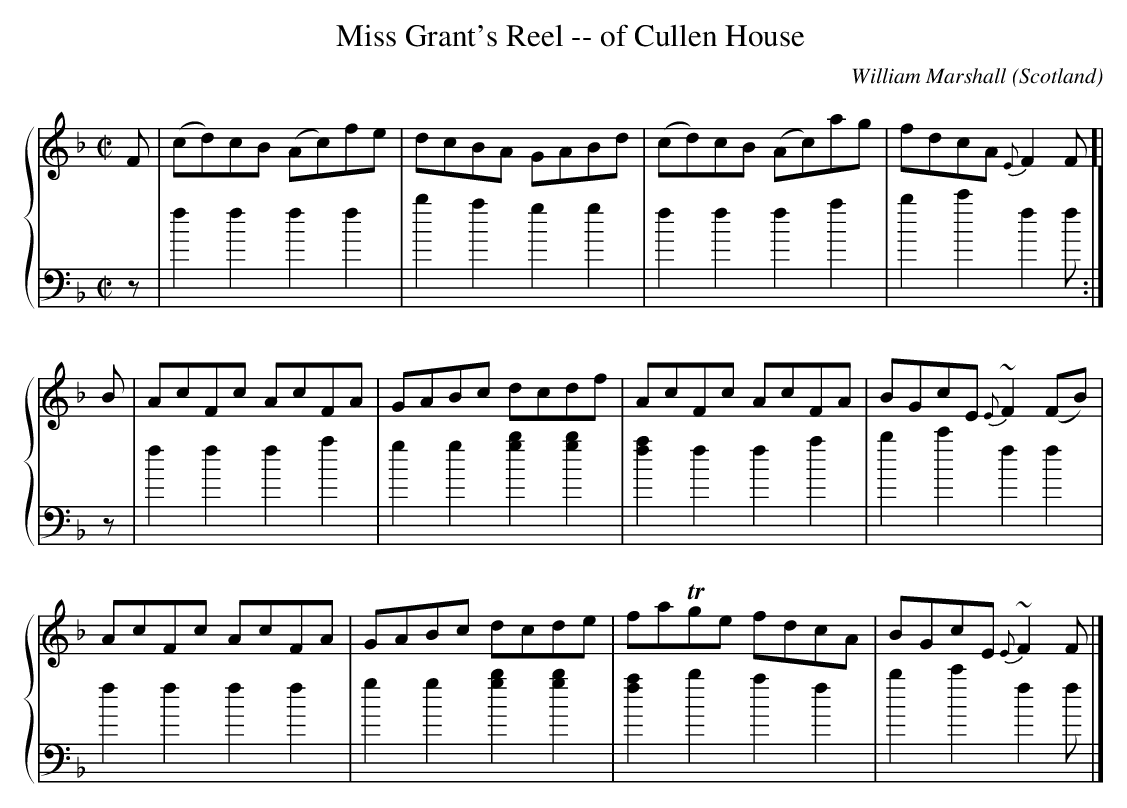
X:1
T:Miss Grant's Reel -- of Cullen House
C:William Marshall
L:1/8
M:C|
O:Scotland
K:F
%%staves {1 2}
V:1
F | \
(cd)cB (Ac)fe | dcBA GABd | (cd)cB (Ac)ag | fdcA {E}F2 F [|
B | \
AcFc AcFA | GABc dcdf | AcFc AcFA | BGcE {E}~F2 (FB) |
AcFc AcFA | GABc dcde | fa!trill!ge fdcA | BGcE {E}~F2 F |]
V:2 clef=bass
L:1/4
z/ | ffff | bagg | fffa |bc'ff/ :| \
z/ | fffa | gg[gb][gb] | [fa]ffa | bc'ff | ffff | gg[gb][gb] | [fa]baf | bc'ff/ |]
